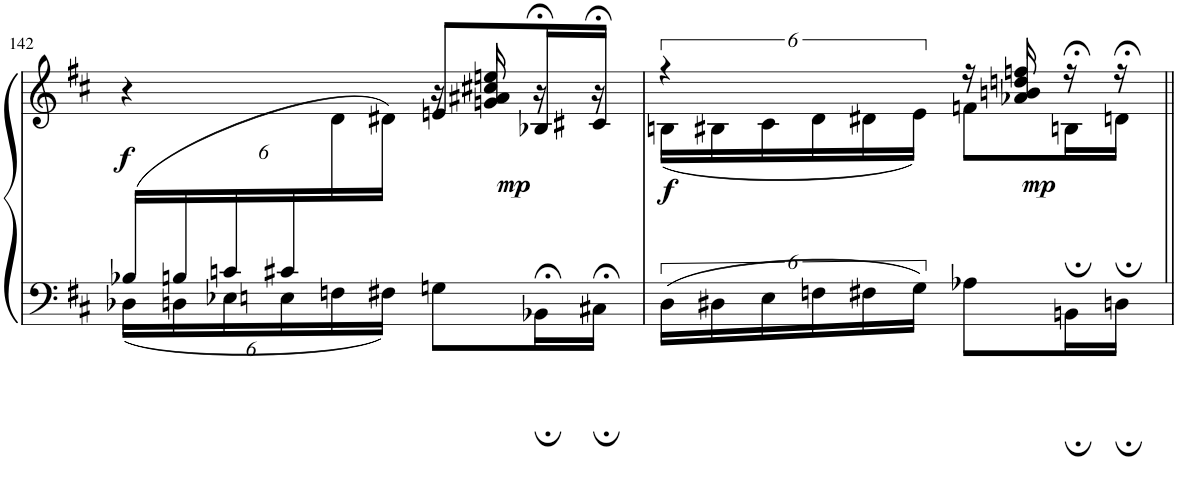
**kern	**kern	**dynam
*part1	*part1	*part1
*staff2	*staff1	*staff1/2
*I"Piano	*	*
*I'Pno.	*	*
!!LO:PB:g=z
*clefF4	*clefG2	*
*k[f#c#]	*k[f#c#]	*
*M2/4	*M2/4	*
*Xbrackettup	*	*
=142	=142	=142
*^	*^	*
!	!	!	!	!LO:DY:b
(24B-X/LL	24D-X\LL	4r	6ryy	f
24Bn/	24Dn\	.	.	.
24cn/	24E-X\	.	.	.
24c#X/	24En\	.	.	.
3ryy	24Fn\	.	24d\	.
.	24F#X\JJ	.	24d#X\JJ)	.
.	8Gn\L	16r	8en/L	.
.	.	16gn/ 16a#X/ 16cc#X/ 16een/	.	.
!	!	!	!	!LO:DY:b
.	16BB-X;\L	16r;<	16B-X;</L	mp
.	16C#X;\JJ	16r;<	16c#X;</JJ	.
*v	*v	*	*	*
=143	=143	=143	=143
*brackettup	*	*	*
*^	*	*	*
!	!	!	!	!LO:DY:b
*v	*v	*	*	*
24D\LL	4r	(24Bn\LL	f
24D#X\	.	24B#X\	.
24E\	.	24c#\	.
24Fn\	.	24d\	.
24F#X\	.	24d#X\	.
24G\JJ	.	24e\JJ)	.
8A-X\L	16r	8fn\L	.
.	16a-X/ 16bn/ 16ddn/ 16ffn/	.	.
!	!	!	!LO:DY:b
16BBn;\L	16r;<	16Bn;\L	mp
16Dn;\JJ	16r;<	16dn;\JJ	.
*	*v	*v	*
=||	=||	=||
*-	*-	*-
